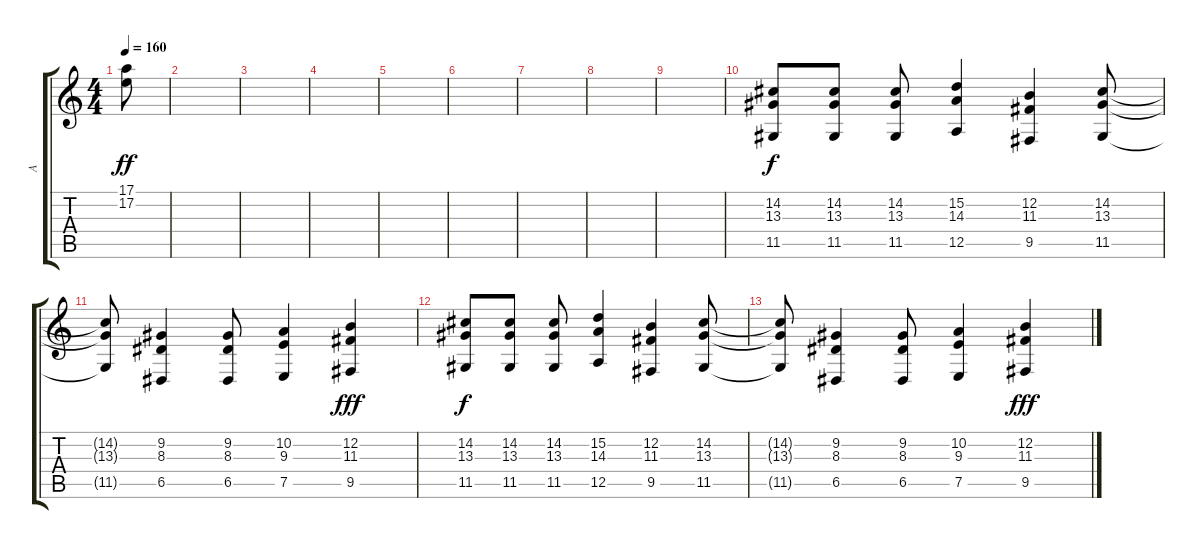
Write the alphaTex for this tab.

\track ("A" "A") {instrument brasssection}
\staff {score tabs}
\tuning (E4 B3 G3 D3 A2 E2) {hide}
\ts (4 4)
\tempo 160
\clef g2
\ks c
(17.1 17.2).8{dy ff} |
|
|
|
|
|
|
|
|
(14.2 13.3 11.5).8{dy f} (14.2 13.3 11.5).8 (14.2 13.3 11.5).8 (15.2 14.3 12.5).4 (12.2 11.3 9.5).4 (14.2 13.3 11.5).8 |
(14.2{t} 13.3{t} 11.5{t}).8 (9.2 8.3 6.5).4 (9.2 8.3 6.5).8 (10.2 9.3 7.5).4 (12.2 11.3 9.5).4{dy fff} |
(14.2 13.3 11.5).8{dy f} (14.2 13.3 11.5).8 (14.2 13.3 11.5).8 (15.2 14.3 12.5).4 (12.2 11.3 9.5).4 (14.2 13.3 11.5).8 |
(14.2{t} 13.3{t} 11.5{t}).8 (9.2 8.3 6.5).4 (9.2 8.3 6.5).8 (10.2 9.3 7.5).4 (12.2 11.3 9.5).4{dy fff}
